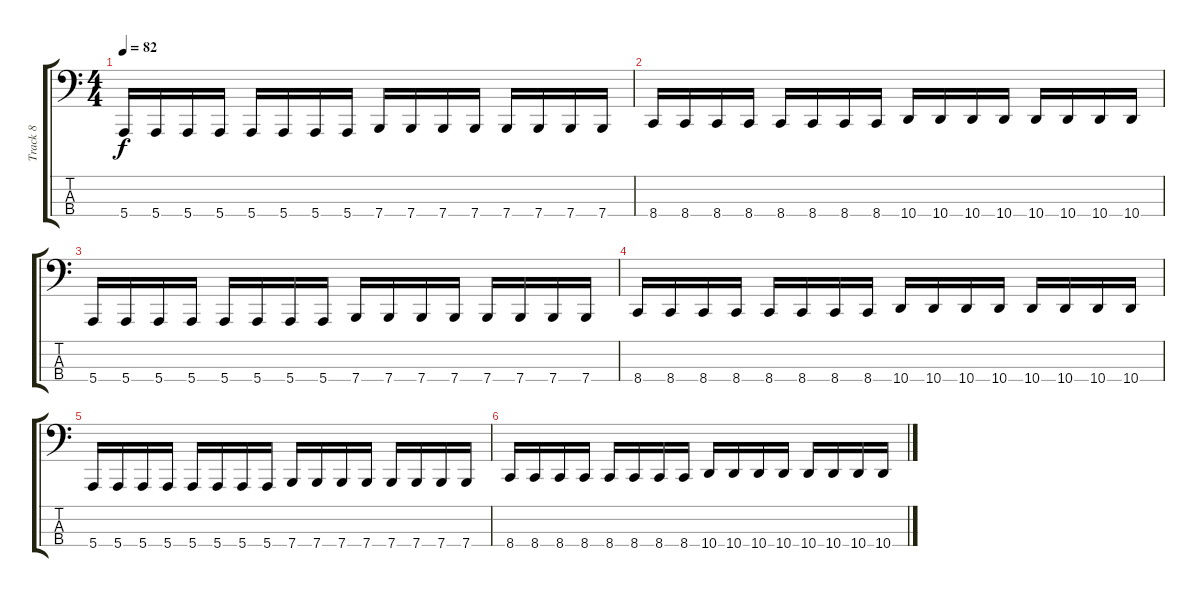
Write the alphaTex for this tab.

\track ("Track 8" "Track 8") {instrument lead1square}
\staff {score tabs}
\tuning (G2 D2 A1 E1) {hide}
\ts (4 4)
\tempo 82
\clef f4
\ks c
5.4.16{dy f} 5.4.16 5.4.16 5.4.16 5.4.16 5.4.16 5.4.16 5.4.16 7.4.16 7.4.16 7.4.16 7.4.16 7.4.16 7.4.16 7.4.16 7.4.16 |
8.4.16 8.4.16 8.4.16 8.4.16 8.4.16 8.4.16 8.4.16 8.4.16 10.4.16 10.4.16 10.4.16 10.4.16 10.4.16 10.4.16 10.4.16 10.4.16 |
5.4.16 5.4.16 5.4.16 5.4.16 5.4.16 5.4.16 5.4.16 5.4.16 7.4.16 7.4.16 7.4.16 7.4.16 7.4.16 7.4.16 7.4.16 7.4.16 |
8.4.16 8.4.16 8.4.16 8.4.16 8.4.16 8.4.16 8.4.16 8.4.16 10.4.16 10.4.16 10.4.16 10.4.16 10.4.16 10.4.16 10.4.16 10.4.16 |
5.4.16 5.4.16 5.4.16 5.4.16 5.4.16 5.4.16 5.4.16 5.4.16 7.4.16 7.4.16 7.4.16 7.4.16 7.4.16 7.4.16 7.4.16 7.4.16 |
8.4.16 8.4.16 8.4.16 8.4.16 8.4.16 8.4.16 8.4.16 8.4.16 10.4.16 10.4.16 10.4.16 10.4.16 10.4.16 10.4.16 10.4.16 10.4.16
